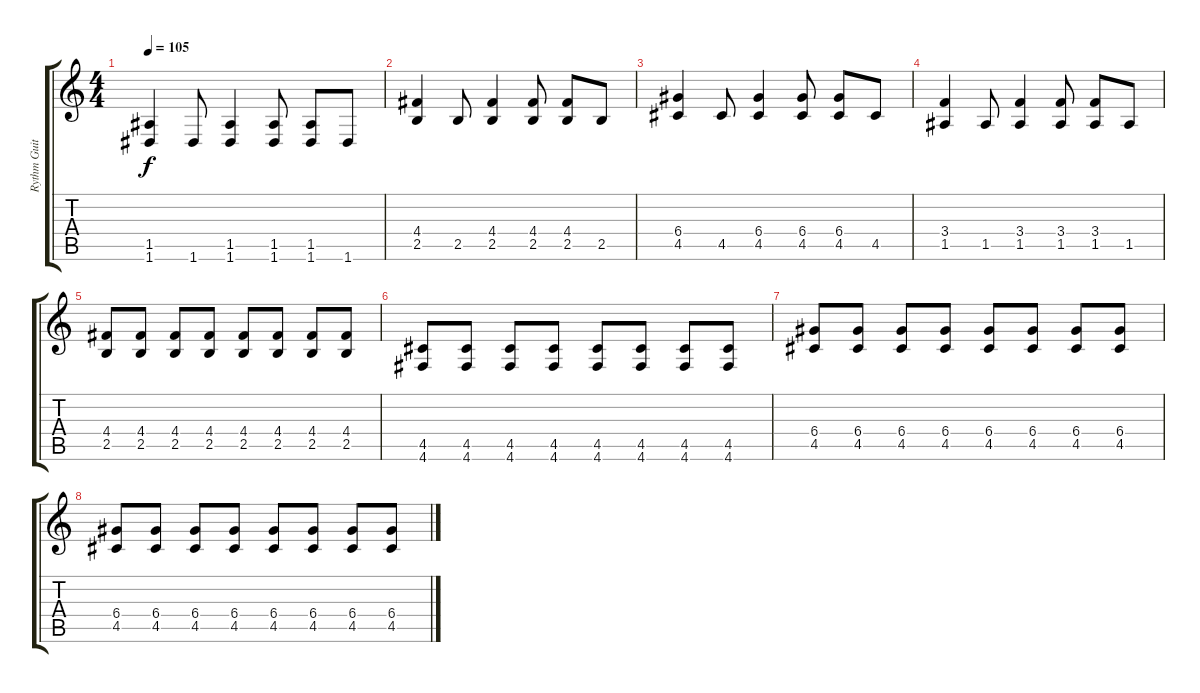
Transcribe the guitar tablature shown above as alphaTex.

\track ("Rythm Guitar" "Rythm Guit") {instrument distortionguitar}
\staff {score tabs}
\tuning (E4 B3 G3 D3 A2 D2) {hide}
\ts (4 4)
\tempo 105
\clef g2
\ks c
(1.5 1.6).4{dy f} 1.6.8 (1.5 1.6).4 (1.5 1.6).8 (1.5 1.6).8 1.6.8 |
(4.4 2.5).4 2.5.8 (4.4 2.5).4 (4.4 2.5).8 (4.4 2.5).8 2.5.8 |
(6.4 4.5).4 4.5.8 (6.4 4.5).4 (6.4 4.5).8 (6.4 4.5).8 4.5.8 |
(3.4 1.5).4 1.5.8 (3.4 1.5).4 (3.4 1.5).8 (3.4 1.5).8 1.5.8 |
(4.4 2.5).8 (4.4 2.5).8 (4.4 2.5).8 (4.4 2.5).8 (4.4 2.5).8 (4.4 2.5).8 (4.4 2.5).8 (4.4 2.5).8 |
(4.5 4.6).8 (4.5 4.6).8 (4.5 4.6).8 (4.5 4.6).8 (4.5 4.6).8 (4.5 4.6).8 (4.5 4.6).8 (4.5 4.6).8 |
(6.4 4.5).8 (6.4 4.5).8 (6.4 4.5).8 (6.4 4.5).8 (6.4 4.5).8 (6.4 4.5).8 (6.4 4.5).8 (6.4 4.5).8 |
(6.4 4.5).8 (6.4 4.5).8 (6.4 4.5).8 (6.4 4.5).8 (6.4 4.5).8 (6.4 4.5).8 (6.4 4.5).8 (6.4 4.5).8
